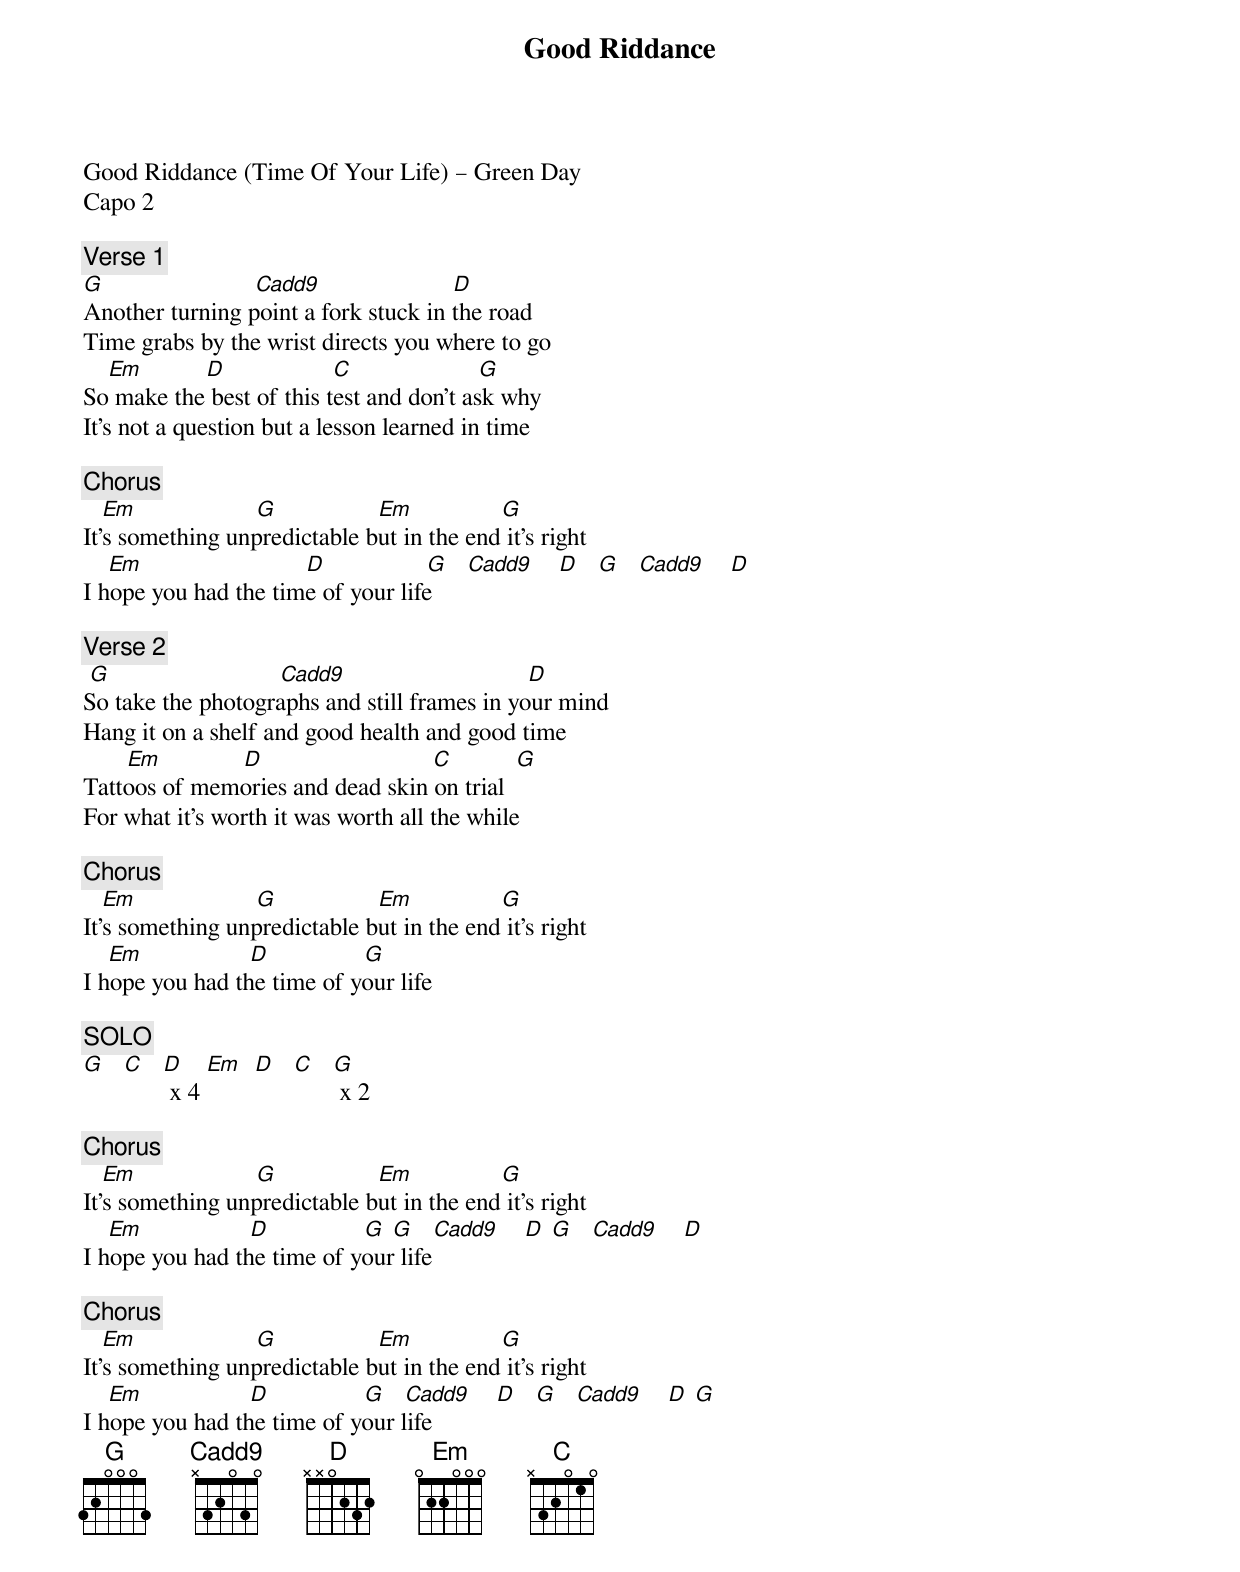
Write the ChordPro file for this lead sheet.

{title: Good Riddance}
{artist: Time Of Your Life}
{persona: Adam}
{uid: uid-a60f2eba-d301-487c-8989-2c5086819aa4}
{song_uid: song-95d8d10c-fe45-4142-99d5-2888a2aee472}


Good Riddance (Time Of Your Life) – Green Day
Capo 2

{comment: Verse 1}
[G]                     		 [Cadd9]                    	[D]
Another turning point a fork stuck in the road
Time grabs by the wrist directs you where to go
    [Em]         	[D]            	    [C]                  	 [G]
So make the best of this test and don't ask why
It's not a question but a lesson learned in time

{comment: Chorus}
  	[Em]                   [G]               	[Em]            	 [G]
It's something unpredictable but in the end it's right
    [Em]               	          [D]               	[G]   [Cadd9]    [D]	  [G]   [Cadd9]    [D]
I hope you had the time of your life

{comment: Verse 2}
 [G]                        			[Cadd9]                             [D]
So take the photographs and still frames in your mind
Hang it on a shelf and good health and good time
       [Em]            	[D]               	           [C]         	[G]
Tattoos of memories and dead skin on trial
For what it's worth it was worth all the while

{comment: Chorus}
  	[Em]                   [G]               	[Em]            	 [G]
It's something unpredictable but in the end it's right
    [Em]               		[D]               [G]
I hope you had the time of your life

{comment: SOLO}
[G]   [C]   [D] x 4	[Em]  [D]   [C]   [G] x 2

{comment: Chorus}
  	[Em]                   [G]               	[Em]            	 [G]
It's something unpredictable but in the end it's right
    [Em]               		[D]               [G]	[G]   [Cadd9]    [D]	[G]   [Cadd9]    [D]
I hope you had the time of your life

{comment: Chorus}
  	[Em]                   [G]               	[Em]            	 [G]
It's something unpredictable but in the end it's right
    [Em]               		[D]               [G]   [Cadd9]    [D]	  [G]   [Cadd9]    [D] [G]
I hope you had the time of your life
